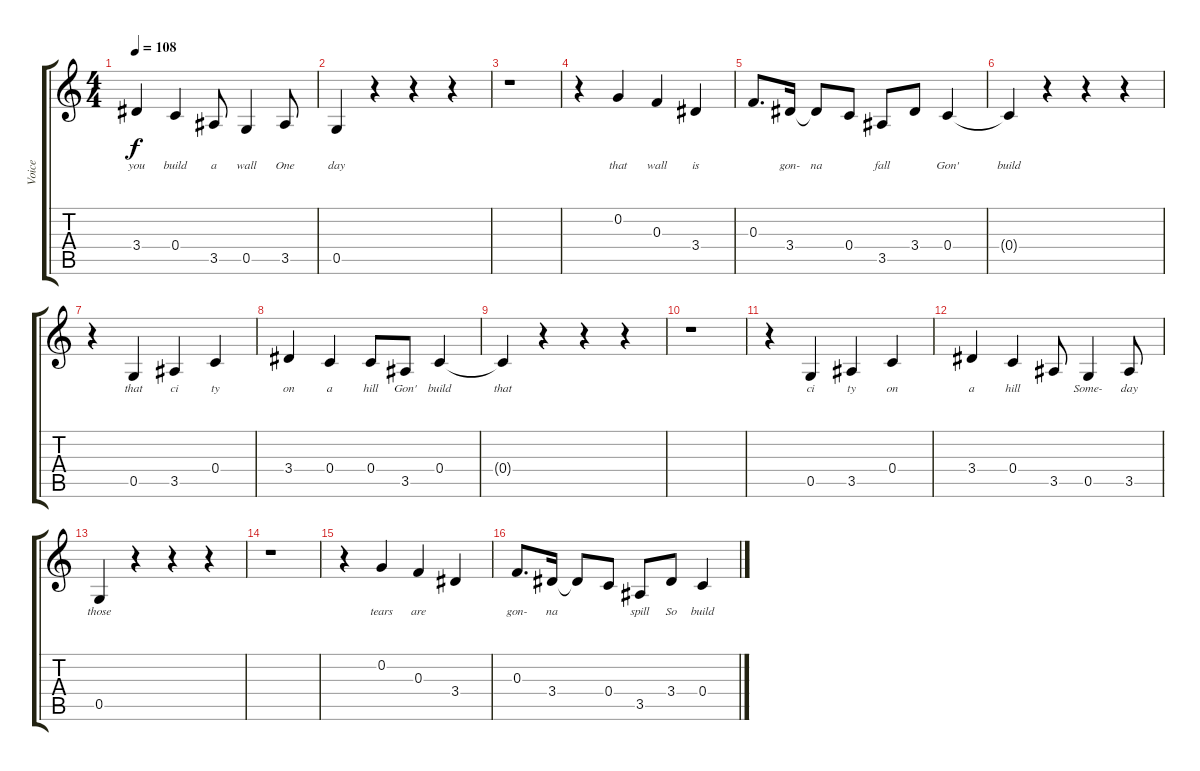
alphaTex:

\track ("Voice" "Voice") {instrument acousticbass}
\staff {score tabs}
\tuning (C4 G3 F3 C3 G2 C2) {hide}
\ts (4 4)
\tempo 108
\clef g2
\ks c
3.4.4{lyrics (0 "you") lyrics (1 "") lyrics (2 "") lyrics (3 "") lyrics (4 "") dy f} 0.4.4{lyrics (0 "build") lyrics (1 "") lyrics (2 "") lyrics (3 "") lyrics (4 "")} 3.5.8{lyrics (0 "a") lyrics (1 "") lyrics (2 "") lyrics (3 "") lyrics (4 "")} 0.5.4{lyrics (0 "wall") lyrics (1 "") lyrics (2 "") lyrics (3 "") lyrics (4 "")} 3.5.8{lyrics (0 "One") lyrics (1 "") lyrics (2 "") lyrics (3 "") lyrics (4 "")} |
0.5.4{lyrics (0 "day") lyrics (1 "") lyrics (2 "") lyrics (3 "") lyrics (4 "")} r.4 r.4 r.4 |
r.1 |
r.4 0.2.4{lyrics (0 "that") lyrics (1 "") lyrics (2 "") lyrics (3 "") lyrics (4 "")} 0.3.4{lyrics (0 "wall") lyrics (1 "") lyrics (2 "") lyrics (3 "") lyrics (4 "")} 3.4.4{lyrics (0 "is") lyrics (1 "") lyrics (2 "") lyrics (3 "") lyrics (4 "")} |
0.3.8{d lyrics (0 "") lyrics (1 "") lyrics (2 "") lyrics (3 "") lyrics (4 "")} 3.4.16{lyrics (0 "gon-") lyrics (1 "") lyrics (2 "") lyrics (3 "") lyrics (4 "")} 3.4{t}.8{lyrics (0 "na") lyrics (1 "") lyrics (2 "") lyrics (3 "") lyrics (4 "")} 0.4.8{lyrics (0 "") lyrics (1 "") lyrics (2 "") lyrics (3 "") lyrics (4 "")} 3.5.8{lyrics (0 "fall") lyrics (1 "") lyrics (2 "") lyrics (3 "") lyrics (4 "")} 3.4.8{lyrics (0 "") lyrics (1 "") lyrics (2 "") lyrics (3 "") lyrics (4 "")} 0.4.4{lyrics (0 "Gon'") lyrics (1 "") lyrics (2 "") lyrics (3 "") lyrics (4 "")} |
0.4{t}.4{lyrics (0 "build") lyrics (1 "") lyrics (2 "") lyrics (3 "") lyrics (4 "")} r.4 r.4 r.4 |
r.4 0.5.4{lyrics (0 "that") lyrics (1 "") lyrics (2 "") lyrics (3 "") lyrics (4 "")} 3.5.4{lyrics (0 "ci") lyrics (1 "") lyrics (2 "") lyrics (3 "") lyrics (4 "")} 0.4.4{lyrics (0 "ty") lyrics (1 "") lyrics (2 "") lyrics (3 "") lyrics (4 "")} |
3.4.4{lyrics (0 "on") lyrics (1 "") lyrics (2 "") lyrics (3 "") lyrics (4 "")} 0.4.4{lyrics (0 "a") lyrics (1 "") lyrics (2 "") lyrics (3 "") lyrics (4 "")} 0.4.8{lyrics (0 "hill") lyrics (1 "") lyrics (2 "") lyrics (3 "") lyrics (4 "")} 3.5.8{lyrics (0 "Gon'") lyrics (1 "") lyrics (2 "") lyrics (3 "") lyrics (4 "")} 0.4.4{lyrics (0 "build") lyrics (1 "") lyrics (2 "") lyrics (3 "") lyrics (4 "")} |
0.4{t}.4{lyrics (0 "that") lyrics (1 "") lyrics (2 "") lyrics (3 "") lyrics (4 "")} r.4 r.4 r.4 |
r.1 |
r.4 0.5.4{lyrics (0 "ci") lyrics (1 "") lyrics (2 "") lyrics (3 "") lyrics (4 "")} 3.5.4{lyrics (0 "ty") lyrics (1 "") lyrics (2 "") lyrics (3 "") lyrics (4 "")} 0.4.4{lyrics (0 "on") lyrics (1 "") lyrics (2 "") lyrics (3 "") lyrics (4 "")} |
3.4.4{lyrics (0 "a") lyrics (1 "") lyrics (2 "") lyrics (3 "") lyrics (4 "")} 0.4.4{lyrics (0 "hill") lyrics (1 "") lyrics (2 "") lyrics (3 "") lyrics (4 "")} 3.5.8{lyrics (0 "") lyrics (1 "") lyrics (2 "") lyrics (3 "") lyrics (4 "")} 0.5.4{lyrics (0 "Some-") lyrics (1 "") lyrics (2 "") lyrics (3 "") lyrics (4 "")} 3.5.8{lyrics (0 "day") lyrics (1 "") lyrics (2 "") lyrics (3 "") lyrics (4 "")} |
0.5.4{lyrics (0 "those") lyrics (1 "") lyrics (2 "") lyrics (3 "") lyrics (4 "")} r.4 r.4 r.4 |
r.1 |
r.4 0.2.4{lyrics (0 "tears") lyrics (1 "") lyrics (2 "") lyrics (3 "") lyrics (4 "")} 0.3.4{lyrics (0 "are") lyrics (1 "") lyrics (2 "") lyrics (3 "") lyrics (4 "")} 3.4.4{lyrics (0 "") lyrics (1 "") lyrics (2 "") lyrics (3 "") lyrics (4 "")} |
0.3.8{d lyrics (0 "gon-") lyrics (1 "") lyrics (2 "") lyrics (3 "") lyrics (4 "")} 3.4.16{lyrics (0 "na") lyrics (1 "") lyrics (2 "") lyrics (3 "") lyrics (4 "")} 3.4{t}.8{lyrics (0 "") lyrics (1 "") lyrics (2 "") lyrics (3 "") lyrics (4 "")} 0.4.8{lyrics (0 "") lyrics (1 "") lyrics (2 "") lyrics (3 "") lyrics (4 "")} 3.5.8{lyrics (0 "spill") lyrics (1 "") lyrics (2 "") lyrics (3 "") lyrics (4 "")} 3.4.8{lyrics (0 "So") lyrics (1 "") lyrics (2 "") lyrics (3 "") lyrics (4 "")} 0.4.4{lyrics (0 "build") lyrics (1 "") lyrics (2 "") lyrics (3 "") lyrics (4 "")}
